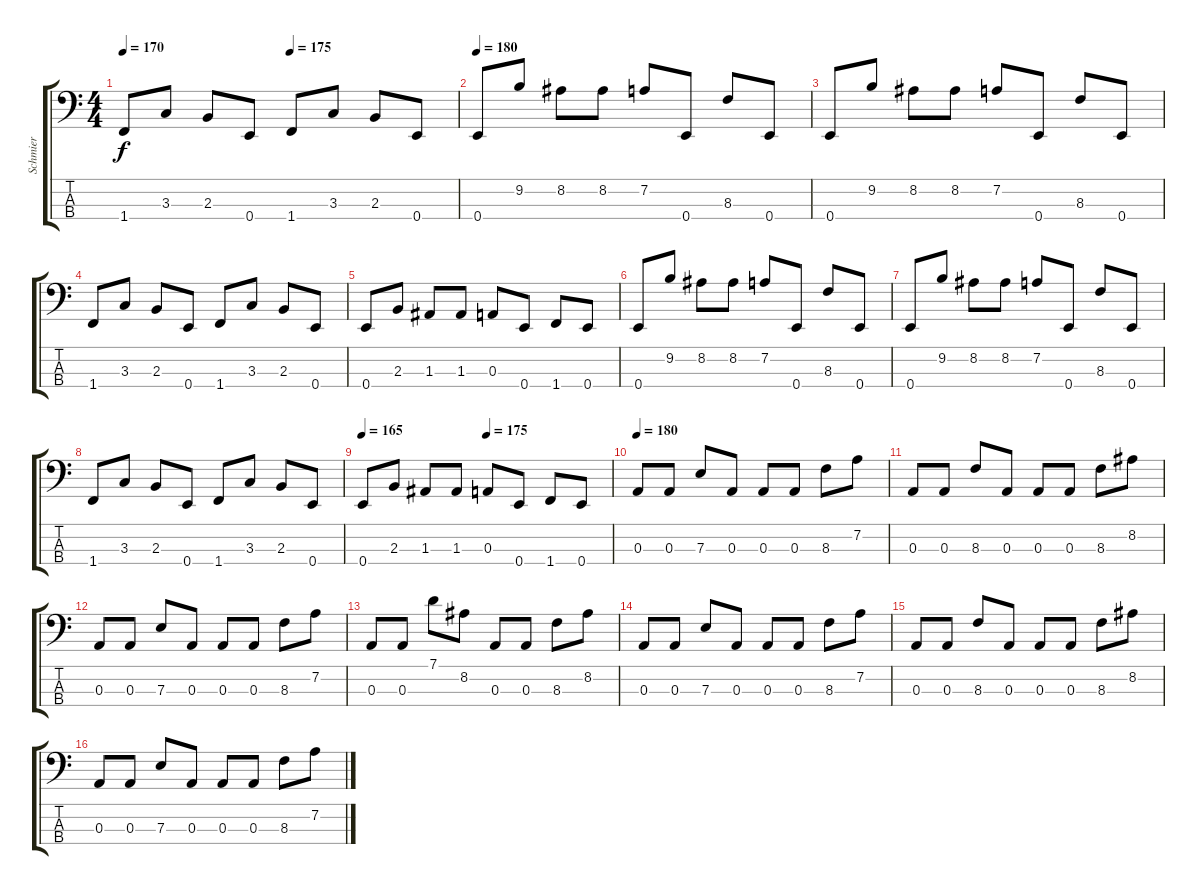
\track ("Schmier" "Schmier") {instrument electricbassfinger}
\staff {score tabs}
\tuning (G2 D2 A1 E1) {hide}
\ts (4 4)
\tempo 170
\tempo (175 0.5)
\clef f4
\ks c
1.4.8{dy f} 3.3.8 2.3.8 0.4.8 1.4.8 3.3.8 2.3.8 0.4.8 |
\tempo 180
0.4.8 9.2.8 8.2.8 8.2.8 7.2.8 0.4.8 8.3.8 0.4.8 |
0.4.8 9.2.8 8.2.8 8.2.8 7.2.8 0.4.8 8.3.8 0.4.8 |
1.4.8 3.3.8 2.3.8 0.4.8 1.4.8 3.3.8 2.3.8 0.4.8 |
0.4.8 2.3.8 1.3.8 1.3.8 0.3.8 0.4.8 1.4.8 0.4.8 |
0.4.8 9.2.8 8.2.8 8.2.8 7.2.8 0.4.8 8.3.8 0.4.8 |
0.4.8 9.2.8 8.2.8 8.2.8 7.2.8 0.4.8 8.3.8 0.4.8 |
1.4.8 3.3.8 2.3.8 0.4.8 1.4.8 3.3.8 2.3.8 0.4.8 |
\tempo 165
\tempo (175 0.5)
0.4.8 2.3.8 1.3.8 1.3.8 0.3.8 0.4.8 1.4.8 0.4.8 |
\tempo 180
0.3.8 0.3.8 7.3.8 0.3.8 0.3.8 0.3.8 8.3.8 7.2.8 |
0.3.8 0.3.8 8.3.8 0.3.8 0.3.8 0.3.8 8.3.8 8.2.8 |
0.3.8 0.3.8 7.3.8 0.3.8 0.3.8 0.3.8 8.3.8 7.2.8 |
0.3.8 0.3.8 7.1.8 8.2.8 0.3.8 0.3.8 8.3.8 8.2.8 |
0.3.8 0.3.8 7.3.8 0.3.8 0.3.8 0.3.8 8.3.8 7.2.8 |
0.3.8 0.3.8 8.3.8 0.3.8 0.3.8 0.3.8 8.3.8 8.2.8 |
0.3.8 0.3.8 7.3.8 0.3.8 0.3.8 0.3.8 8.3.8 7.2.8
